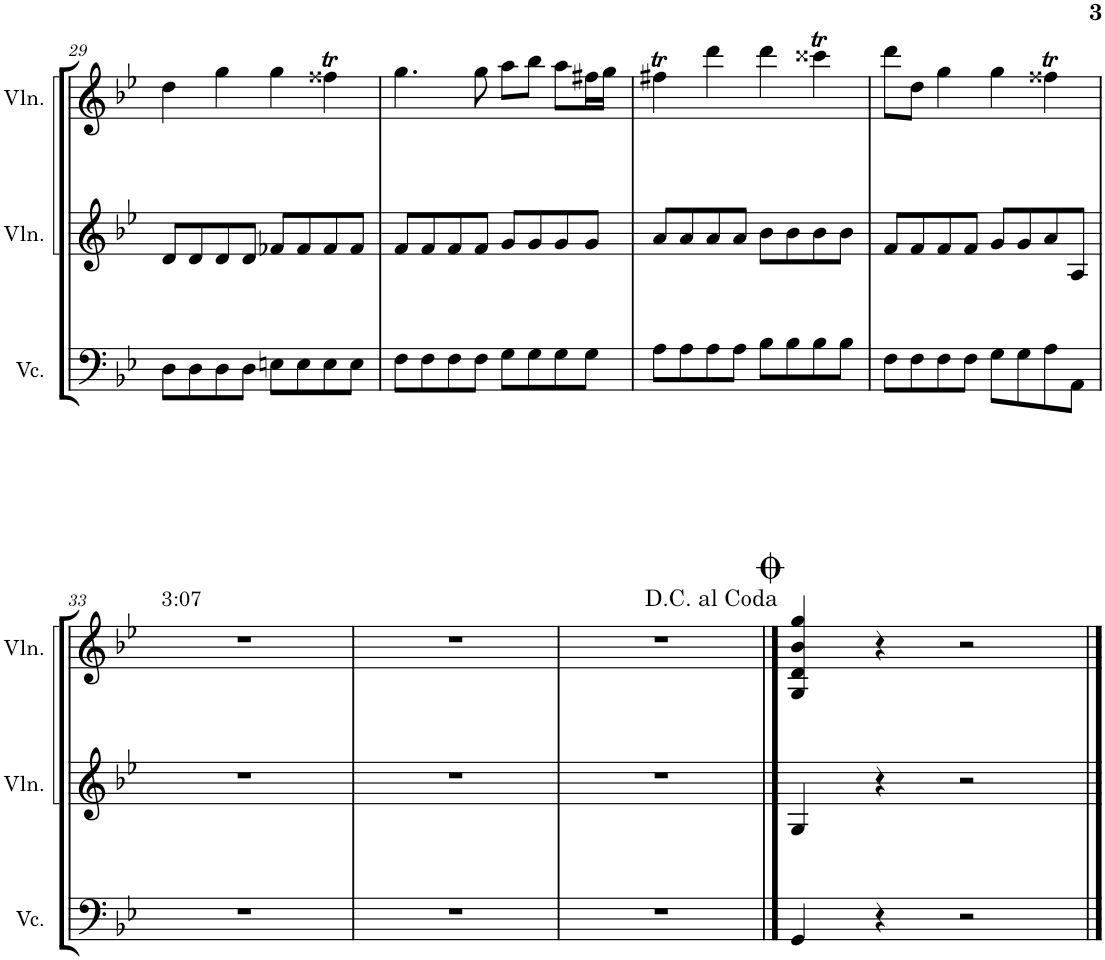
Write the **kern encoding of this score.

**kern	**kern	**kern
*part3	*part2	*part1
*staff3	*staff2	*staff1
*I"Violoncello	*I"Violin	*I"Violin
*I'Vc.	*I'Vln.	*I'Vln.
!!LO:PB:g=z
*clefF4	*clefG2	*clefG2
*k[b-e-]	*k[b-e-]	*k[b-e-]
*M4/4	*M4/4	*M4/4
*met(c)	*met(c)	*met(c)
=29	=29	=29
8D\L	8d/L	4dd\
8D\	8d/	.
8D\	8d/	4gg\
8D\J	8d/J	.
8En\L	8f-X/L	4gg\
8E\	8f-/	.
8E\	8f-/	4ff##Xt\
8E\J	8f-/J	.
=30	=30	=30
8F\L	8f/L	4.gg\
8F\	8f/	.
8F\	8f/	.
8F\J	8f/J	8gg\
8G\L	8g/L	8aa\L
8G\	8g/	8bb-\J
8G\	8g/	8aa\L
8G\J	8g/J	16ff#X\L
.	.	16gg\JJ
=31	=31	=31
8A\L	8a/L	4ff#Xt\
8A\	8a/	.
8A\	8a/	4ddd\
8A\J	8a/J	.
8B-\L	8b-\L	4ddd\
8B-\	8b-\	.
8B-\	8b-\	4ccc##Xt\
8B-\J	8b-\J	.
=32	=32	=32
8F\L	8f/L	8ddd\L
8F\	8f/	8dd\J
8F\	8f/	4gg\
8F\J	8f/J	.
8G\L	8g/L	4gg\
8G\	8g/	.
8A\	8a/	4ff##Xt\
8AA\J	8A/J	.
!!LO:LB:g=z
=33	=33	=33
!	!	!LO:TX:a:t=3&colon;07
1r	1r	1r
=34	=34	=34
1r	1r	1r
=35	=35	=35
1r	1r	1r
==36	==36	==36
4GG/	4G/	4G/ 4d/ 4b-/ 4gg/
4r	4r	4r
2r	2r	2r
==	==	==
*-	*-	*-
